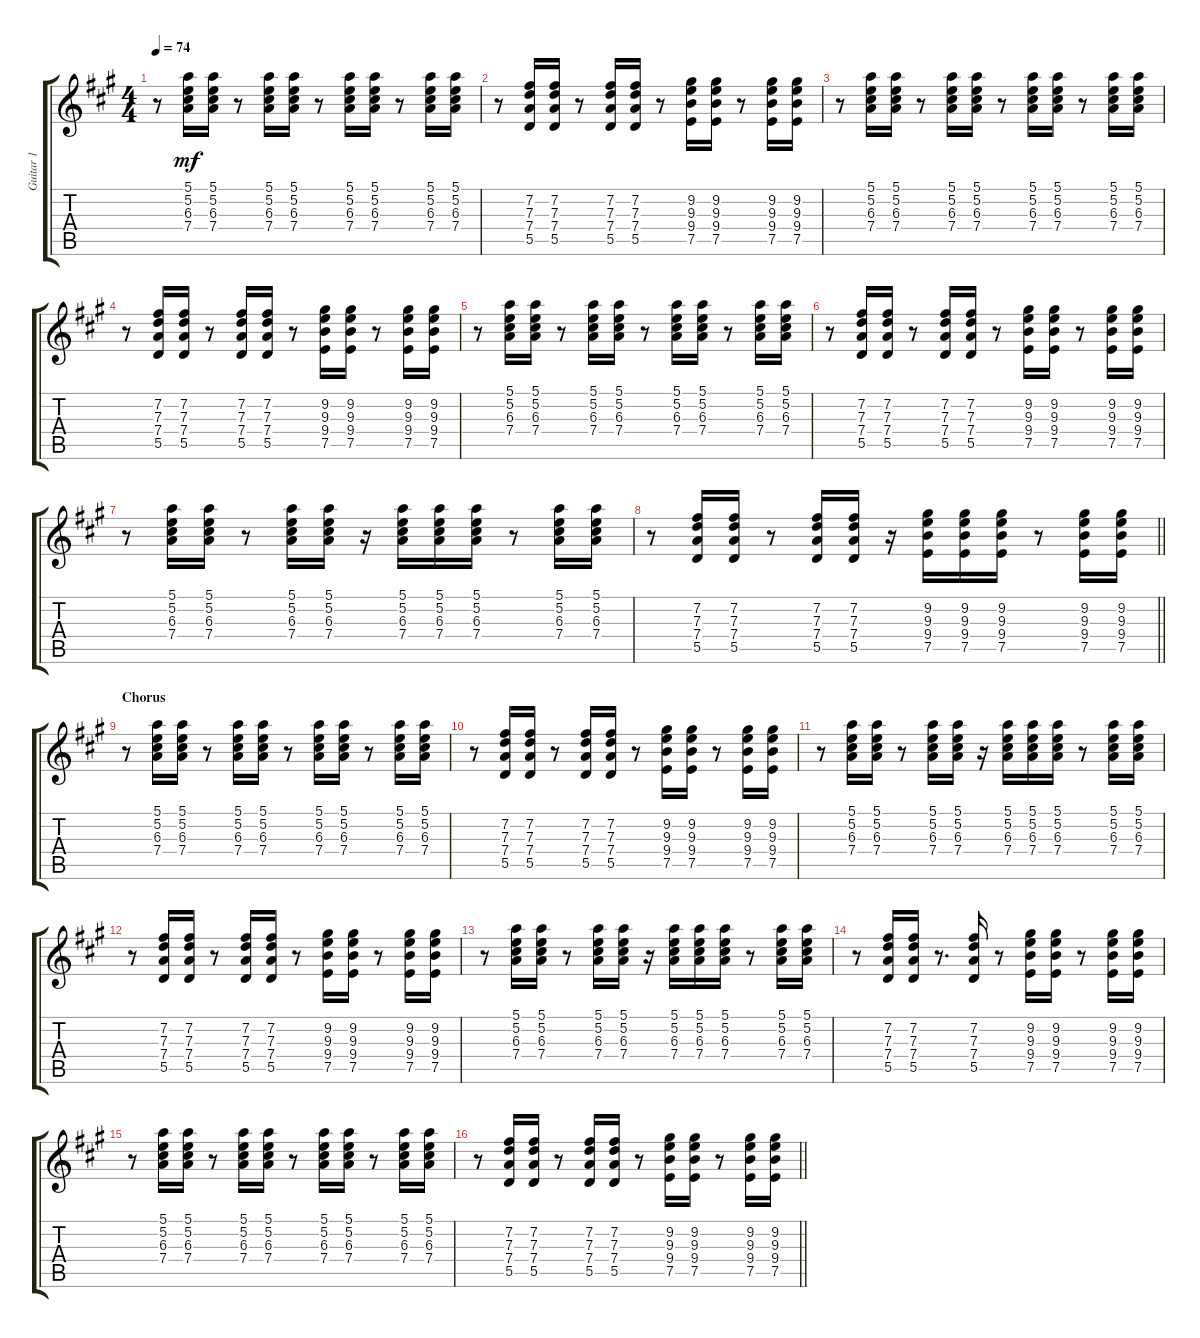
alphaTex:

\track ("Guitar 1" "Guitar 1") {instrument electricguitarclean}
\staff {score tabs}
\tuning (E4 B3 G3 D3 A2 E2) {hide}
\ts (4 4)
\tempo 74
\clef g2
\ks a
r.8{dy mf} (5.1 5.2 6.3 7.4).16 (5.1 5.2 6.3 7.4).16 r.8 (5.1 5.2 6.3 7.4).16 (5.1 5.2 6.3 7.4).16 r.8 (5.1 5.2 6.3 7.4).16 (5.1 5.2 6.3 7.4).16 r.8 (5.1 5.2 6.3 7.4).16 (5.1 5.2 6.3 7.4).16 |
r.8 (7.2 7.3 7.4 5.5).16 (7.2 7.3 7.4 5.5).16 r.8 (7.2 7.3 7.4 5.5).16 (7.2 7.3 7.4 5.5).16 r.8 (9.2 9.3 9.4 7.5).16 (9.2 9.3 9.4 7.5).16 r.8 (9.2 9.3 9.4 7.5).16 (9.2 9.3 9.4 7.5).16 |
r.8 (5.1 5.2 6.3 7.4).16 (5.1 5.2 6.3 7.4).16 r.8 (5.1 5.2 6.3 7.4).16 (5.1 5.2 6.3 7.4).16 r.8 (5.1 5.2 6.3 7.4).16 (5.1 5.2 6.3 7.4).16 r.8 (5.1 5.2 6.3 7.4).16 (5.1 5.2 6.3 7.4).16 |
r.8 (7.2 7.3 7.4 5.5).16 (7.2 7.3 7.4 5.5).16 r.8 (7.2 7.3 7.4 5.5).16 (7.2 7.3 7.4 5.5).16 r.8 (9.2 9.3 9.4 7.5).16 (9.2 9.3 9.4 7.5).16 r.8 (9.2 9.3 9.4 7.5).16 (9.2 9.3 9.4 7.5).16 |
r.8 (5.1 5.2 6.3 7.4).16 (5.1 5.2 6.3 7.4).16 r.8 (5.1 5.2 6.3 7.4).16 (5.1 5.2 6.3 7.4).16 r.8 (5.1 5.2 6.3 7.4).16 (5.1 5.2 6.3 7.4).16 r.8 (5.1 5.2 6.3 7.4).16 (5.1 5.2 6.3 7.4).16 |
r.8 (7.2 7.3 7.4 5.5).16 (7.2 7.3 7.4 5.5).16 r.8 (7.2 7.3 7.4 5.5).16 (7.2 7.3 7.4 5.5).16 r.8 (9.2 9.3 9.4 7.5).16 (9.2 9.3 9.4 7.5).16 r.8 (9.2 9.3 9.4 7.5).16 (9.2 9.3 9.4 7.5).16 |
r.8 (5.1 5.2 6.3 7.4).16 (5.1 5.2 6.3 7.4).16 r.8 (5.1 5.2 6.3 7.4).16 (5.1 5.2 6.3 7.4).16 r.16 (5.1 5.2 6.3 7.4).16 (5.1 5.2 6.3 7.4).16 (5.1 5.2 6.3 7.4).16 r.8 (5.1 5.2 6.3 7.4).16 (5.1 5.2 6.3 7.4).16 |
\barLineRight lightlight
r.8 (7.2 7.3 7.4 5.5).16 (7.2 7.3 7.4 5.5).16 r.8 (7.2 7.3 7.4 5.5).16 (7.2 7.3 7.4 5.5).16 r.16 (9.2 9.3 9.4 7.5).16 (9.2 9.3 9.4 7.5).16 (9.2 9.3 9.4 7.5).16 r.8 (9.2 9.3 9.4 7.5).16 (9.2 9.3 9.4 7.5).16 |
\section ("" "Chorus")
r.8 (5.1 5.2 6.3 7.4).16 (5.1 5.2 6.3 7.4).16 r.8 (5.1 5.2 6.3 7.4).16 (5.1 5.2 6.3 7.4).16 r.8 (5.1 5.2 6.3 7.4).16 (5.1 5.2 6.3 7.4).16 r.8 (5.1 5.2 6.3 7.4).16 (5.1 5.2 6.3 7.4).16 |
r.8 (7.2 7.3 7.4 5.5).16 (7.2 7.3 7.4 5.5).16 r.8 (7.2 7.3 7.4 5.5).16 (7.2 7.3 7.4 5.5).16 r.8 (9.2 9.3 9.4 7.5).16 (9.2 9.3 9.4 7.5).16 r.8 (9.2 9.3 9.4 7.5).16 (9.2 9.3 9.4 7.5).16 |
r.8 (5.1 5.2 6.3 7.4).16 (5.1 5.2 6.3 7.4).16 r.8 (5.1 5.2 6.3 7.4).16 (5.1 5.2 6.3 7.4).16 r.16 (5.1 5.2 6.3 7.4).16 (5.1 5.2 6.3 7.4).16 (5.1 5.2 6.3 7.4).16 r.8 (5.1 5.2 6.3 7.4).16 (5.1 5.2 6.3 7.4).16 |
r.8 (7.2 7.3 7.4 5.5).16 (7.2 7.3 7.4 5.5).16 r.8 (7.2 7.3 7.4 5.5).16 (7.2 7.3 7.4 5.5).16 r.8 (9.2 9.3 9.4 7.5).16 (9.2 9.3 9.4 7.5).16 r.8 (9.2 9.3 9.4 7.5).16 (9.2 9.3 9.4 7.5).16 |
r.8 (5.1 5.2 6.3 7.4).16 (5.1 5.2 6.3 7.4).16 r.8 (5.1 5.2 6.3 7.4).16 (5.1 5.2 6.3 7.4).16 r.16 (5.1 5.2 6.3 7.4).16 (5.1 5.2 6.3 7.4).16 (5.1 5.2 6.3 7.4).16 r.8 (5.1 5.2 6.3 7.4).16 (5.1 5.2 6.3 7.4).16 |
r.8 (7.2 7.3 7.4 5.5).16 (7.2 7.3 7.4 5.5).16 r.8{d} (7.2 7.3 7.4 5.5).16 r.8 (9.2 9.3 9.4 7.5).16 (9.2 9.3 9.4 7.5).16 r.8 (9.2 9.3 9.4 7.5).16 (9.2 9.3 9.4 7.5).16 |
r.8 (5.1 5.2 6.3 7.4).16 (5.1 5.2 6.3 7.4).16 r.8 (5.1 5.2 6.3 7.4).16 (5.1 5.2 6.3 7.4).16 r.8 (5.1 5.2 6.3 7.4).16 (5.1 5.2 6.3 7.4).16 r.8 (5.1 5.2 6.3 7.4).16 (5.1 5.2 6.3 7.4).16 |
\barLineRight lightlight
r.8 (7.2 7.3 7.4 5.5).16 (7.2 7.3 7.4 5.5).16 r.8 (7.2 7.3 7.4 5.5).16 (7.2 7.3 7.4 5.5).16 r.8 (9.2 9.3 9.4 7.5).16 (9.2 9.3 9.4 7.5).16 r.8 (9.2 9.3 9.4 7.5).16 (9.2 9.3 9.4 7.5).16
